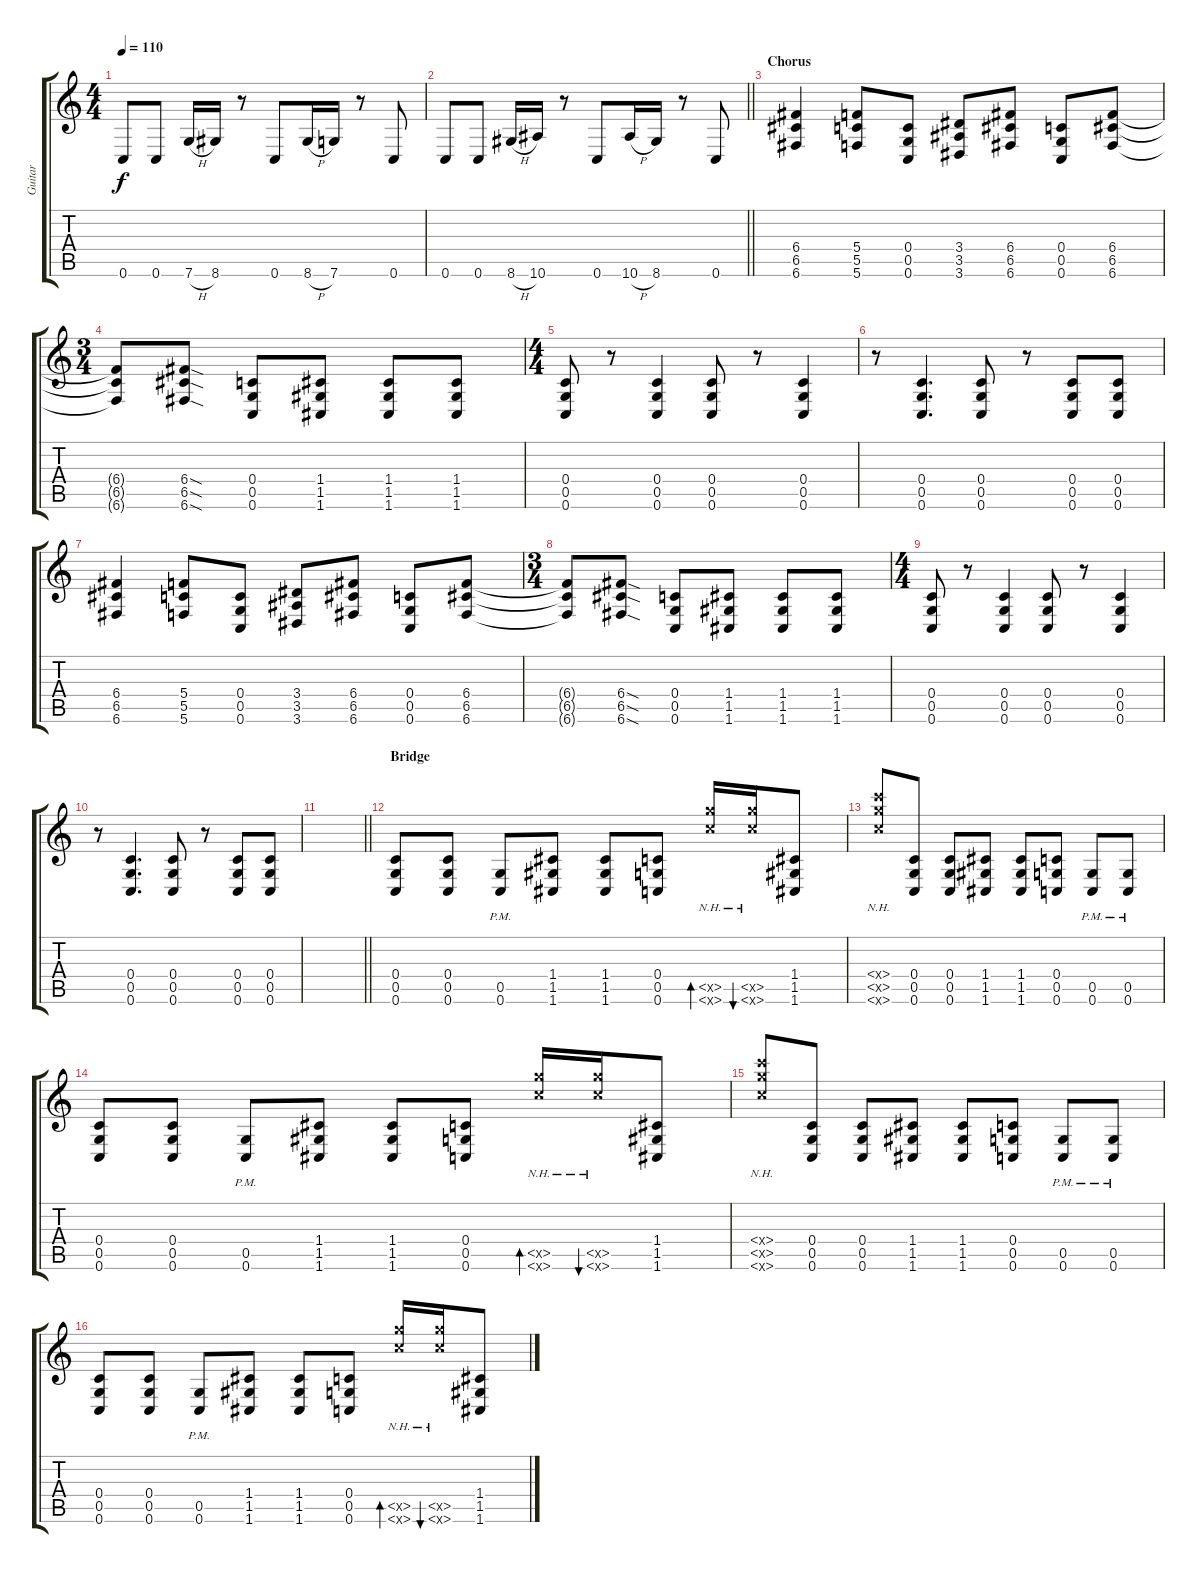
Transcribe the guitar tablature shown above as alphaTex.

\track ("Guitar" "Guitar") {instrument distortionguitar}
\staff {score tabs}
\tuning (D4 A3 F3 C3 G2 C2) {hide}
\ts (4 4)
\tempo 110
\clef g2
\ks c
0.6.8{dy f} 0.6.8 7.6{h}.16 8.6.16 r.8 0.6.8 8.6{h}.16 7.6.16 r.8 0.6.8 |
\barLineRight lightlight
0.6.8 0.6.8 8.6{h}.16 10.6.16 r.8 0.6.8 10.6{h}.16 8.6.16 r.8 0.6.8 |
\section ("" "Chorus")
(6.4 6.5 6.6).4 (5.4 5.5 5.6).8 (0.4 0.5 0.6).8 (3.4 3.5 3.6).8 (6.4 6.5 6.6).8 (0.4 0.5 0.6).8 (6.4 6.5 6.6).8 |
\ts (3 4)
(6.4{t} 6.5{t} 6.6{t}).8 (6.4{sod} 6.5{sod} 6.6{sod}).8 (0.4 0.5 0.6).8 (1.4 1.5 1.6).8 (1.4 1.5 1.6).8 (1.4 1.5 1.6).8 |
\ts (4 4)
(0.4 0.5 0.6).8 r.8 (0.4 0.5 0.6).4 (0.4 0.5 0.6).8 r.8 (0.4 0.5 0.6).4 |
r.8 (0.4 0.5 0.6).4{d} (0.4 0.5 0.6).8 r.8 (0.4 0.5 0.6).8 (0.4 0.5 0.6).8 |
(6.4 6.5 6.6).4 (5.4 5.5 5.6).8 (0.4 0.5 0.6).8 (3.4 3.5 3.6).8 (6.4 6.5 6.6).8 (0.4 0.5 0.6).8 (6.4 6.5 6.6).8 |
\ts (3 4)
(6.4{t} 6.5{t} 6.6{t}).8 (6.4{sod} 6.5{sod} 6.6{sod}).8 (0.4 0.5 0.6).8 (1.4 1.5 1.6).8 (1.4 1.5 1.6).8 (1.4 1.5 1.6).8 |
\ts (4 4)
(0.4 0.5 0.6).8 r.8 (0.4 0.5 0.6).4 (0.4 0.5 0.6).8 r.8 (0.4 0.5 0.6).4 |
r.8 (0.4 0.5 0.6).4{d} (0.4 0.5 0.6).8 r.8 (0.4 0.5 0.6).8 (0.4 0.5 0.6).8 |
\barLineRight lightlight
|
\section ("" "Bridge")
(0.4 0.5 0.6).8 (0.4 0.5 0.6).8 (0.5{pm} 0.6{pm}).8 (1.4 1.5 1.6).8 (1.4 1.5 1.6).8 (0.4 0.5 0.6).8 (5.5{nh x} 5.6{nh x}).16{bd 30} (5.5{nh x} 5.6{nh x}).16{bu 30} (1.4 1.5 1.6).8 |
(5.4{nh x} 5.5{nh x} 5.6{nh x}).8 (0.4 0.5 0.6).8 (0.4 0.5 0.6).8 (1.4 1.5 1.6).8 (1.4 1.5 1.6).8 (0.4 0.5 0.6).8 (0.5{pm} 0.6{pm}).8 (0.5{pm} 0.6{pm}).8 |
(0.4 0.5 0.6).8 (0.4 0.5 0.6).8 (0.5{pm} 0.6{pm}).8 (1.4 1.5 1.6).8 (1.4 1.5 1.6).8 (0.4 0.5 0.6).8 (5.5{nh x} 5.6{nh x}).16{bd 30} (5.5{nh x} 5.6{nh x}).16{bu 30} (1.4 1.5 1.6).8 |
(5.4{nh x} 5.5{nh x} 5.6{nh x}).8 (0.4 0.5 0.6).8 (0.4 0.5 0.6).8 (1.4 1.5 1.6).8 (1.4 1.5 1.6).8 (0.4 0.5 0.6).8 (0.5{pm} 0.6{pm}).8 (0.5{pm} 0.6{pm}).8 |
(0.4 0.5 0.6).8 (0.4 0.5 0.6).8 (0.5{pm} 0.6{pm}).8 (1.4 1.5 1.6).8 (1.4 1.5 1.6).8 (0.4 0.5 0.6).8 (5.5{nh x} 5.6{nh x}).16{bd 30} (5.5{nh x} 5.6{nh x}).16{bu 30} (1.4 1.5 1.6).8
